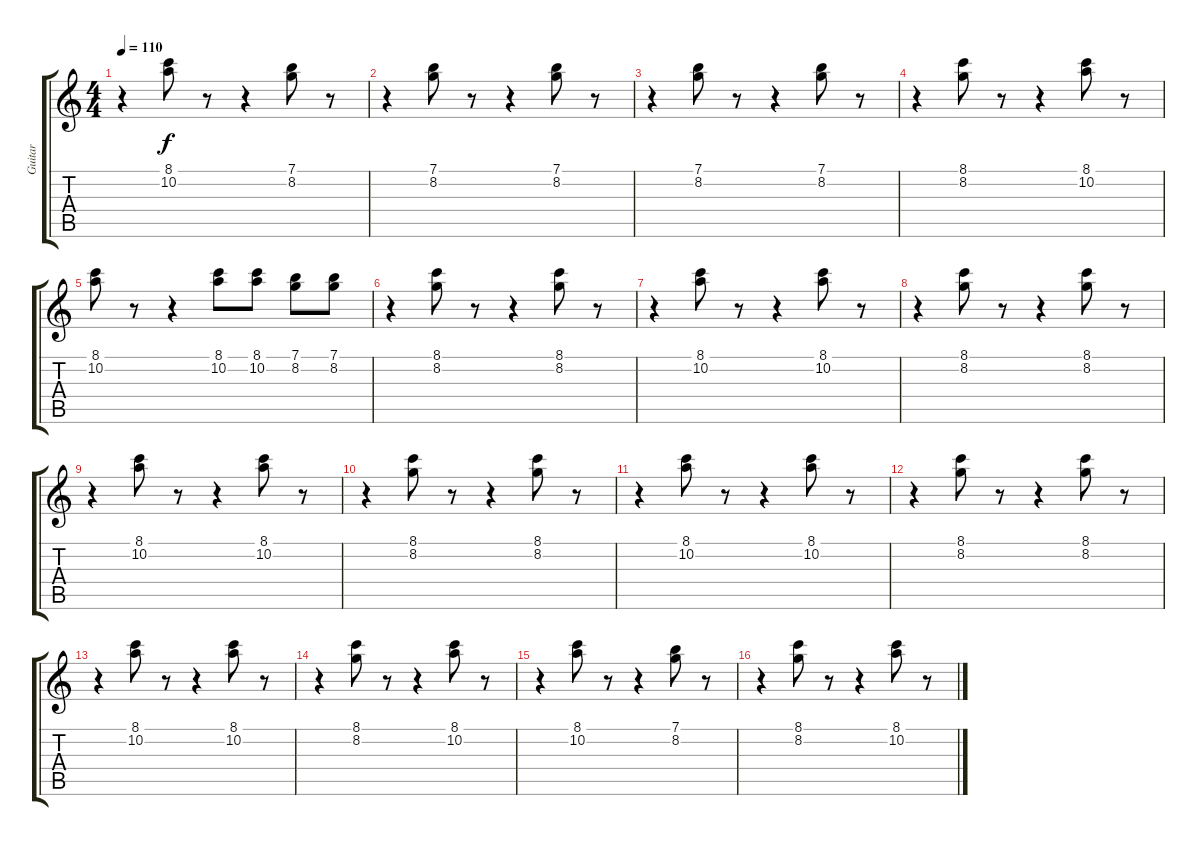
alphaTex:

\track ("Guitar" "Guitar") {instrument electricguitarjazz}
\staff {score tabs}
\tuning (E4 B3 G3 D3 A2 E2) {hide}
\ts (4 4)
\tempo 110
\clef g2
\ks c
r.4{dy f} (8.1 10.2).8 r.8 r.4 (7.1 8.2).8 r.8 |
r.4 (7.1 8.2).8 r.8 r.4 (7.1 8.2).8 r.8 |
r.4 (7.1 8.2).8 r.8 r.4 (7.1 8.2).8 r.8 |
r.4 (8.1 8.2).8 r.8 r.4 (8.1 10.2).8 r.8 |
(8.1 10.2).8 r.8 r.4 (8.1 10.2).8 (8.1 10.2).8 (7.1 8.2).8 (7.1 8.2).8 |
r.4 (8.1 8.2).8 r.8 r.4 (8.1 8.2).8 r.8 |
r.4 (8.1 10.2).8 r.8 r.4 (8.1 10.2).8 r.8 |
r.4 (8.1 8.2).8 r.8 r.4 (8.1 8.2).8 r.8 |
r.4 (8.1 10.2).8 r.8 r.4 (8.1 10.2).8 r.8 |
r.4 (8.1 8.2).8 r.8 r.4 (8.1 8.2).8 r.8 |
r.4 (8.1 10.2).8 r.8 r.4 (8.1 10.2).8 r.8 |
r.4 (8.1 8.2).8 r.8 r.4 (8.1 8.2).8 r.8 |
r.4 (8.1 10.2).8 r.8 r.4 (8.1 10.2).8 r.8 |
r.4 (8.1 8.2).8 r.8 r.4 (8.1 10.2).8 r.8 |
r.4 (8.1 10.2).8 r.8 r.4 (7.1 8.2).8 r.8 |
r.4 (8.1 8.2).8 r.8 r.4 (8.1 10.2).8 r.8
